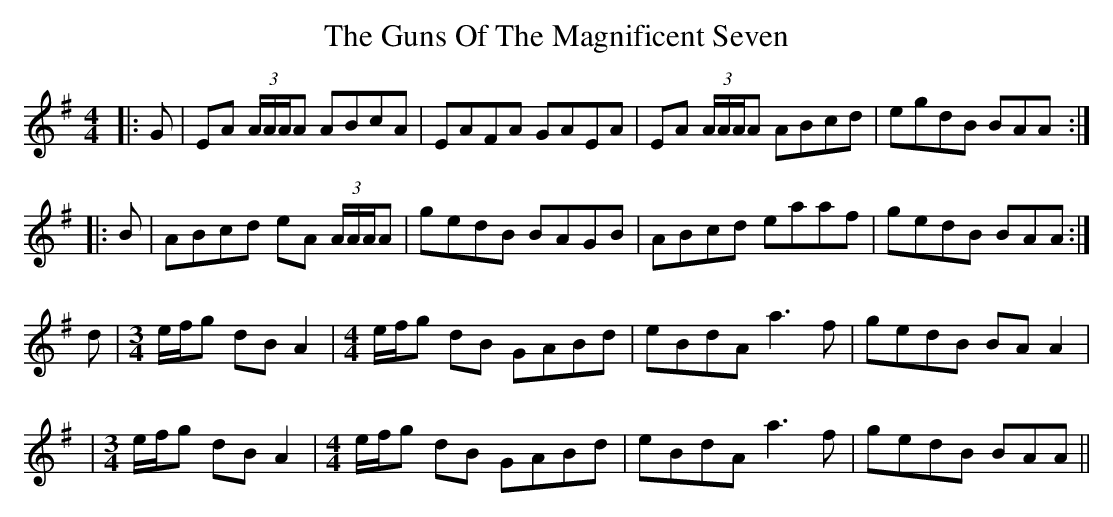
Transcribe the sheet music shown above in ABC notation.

X:1
T: The Guns Of The Magnificent Seven
M: 4/4
L: 1/8
K: Ador
|:G|EA (3A/A/A/A ABcA|EAFA GAEA|EA (3A/A/A/A ABcd|egdB BAA:|
|:B|ABcd eA (3A/A/A/A|gedB BAGB|ABcd eaaf|gedB BAA:|
d|[M:3/4] e/f/g dB A2|[M:4/4] e/f/g dB GABd|eBdA a3 f|gedB BAA2|
|[M:3/4] e/f/g dB A2|[M:4/4] e/f/g dB GABd|eBdA a3 f|gedB BAA||
